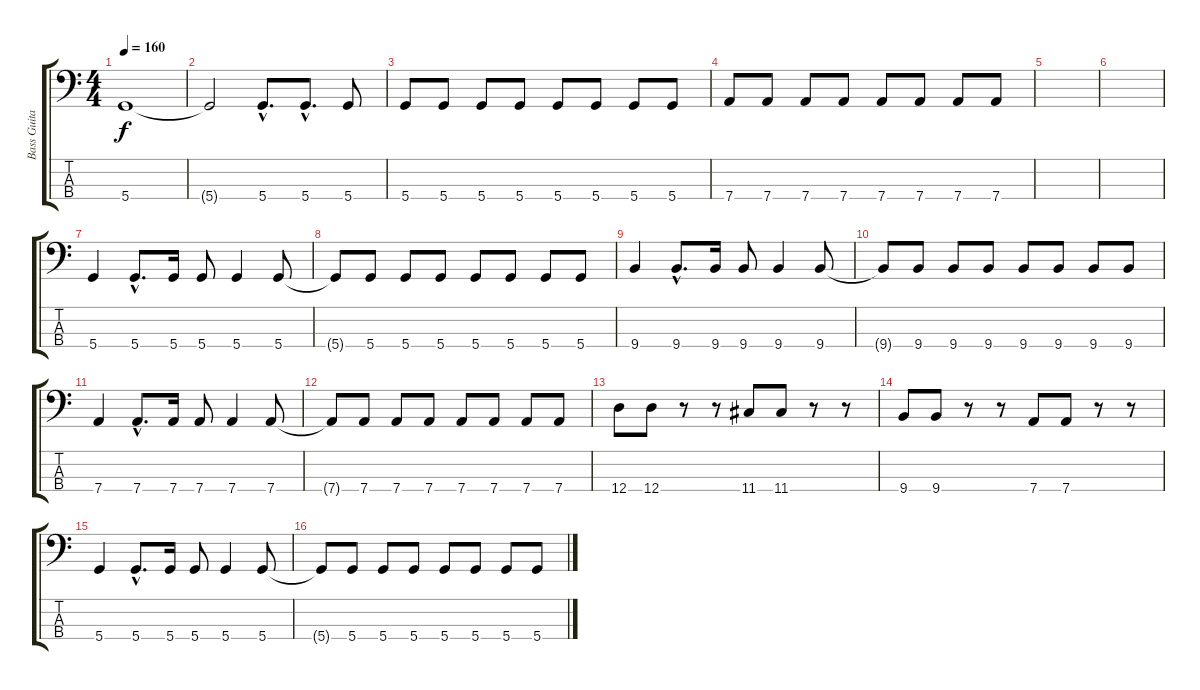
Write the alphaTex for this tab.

\track ("Bass Guitar" "Bass Guita") {instrument electricbasspick}
\staff {score tabs}
\tuning (G2 D2 A1 D1) {hide}
\ts (4 4)
\tempo 160
\clef f4
\ks c
5.4.1{dy f} |
5.4{t}.2 5.4{hac}.8{d} 5.4{hac}.8{d} 5.4.8 |
5.4.8 5.4.8 5.4.8 5.4.8 5.4.8 5.4.8 5.4.8 5.4.8 |
7.4.8 7.4.8 7.4.8 7.4.8 7.4.8 7.4.8 7.4.8 7.4.8 |
|
|
5.4.4 5.4{hac}.8{d} 5.4.16 5.4.8 5.4.4 5.4.8 |
5.4{t}.8 5.4.8 5.4.8 5.4.8 5.4.8 5.4.8 5.4.8 5.4.8 |
9.4.4 9.4{hac}.8{d} 9.4.16 9.4.8 9.4.4 9.4.8 |
9.4{t}.8 9.4.8 9.4.8 9.4.8 9.4.8 9.4.8 9.4.8 9.4.8 |
7.4.4 7.4{hac}.8{d} 7.4.16 7.4.8 7.4.4 7.4.8 |
7.4{t}.8 7.4.8 7.4.8 7.4.8 7.4.8 7.4.8 7.4.8 7.4.8 |
12.4.8 12.4.8 r.8 r.8 11.4.8 11.4.8 r.8 r.8 |
9.4.8 9.4.8 r.8 r.8 7.4.8 7.4.8 r.8 r.8 |
5.4.4 5.4{hac}.8{d} 5.4.16 5.4.8 5.4.4 5.4.8 |
5.4{t}.8 5.4.8 5.4.8 5.4.8 5.4.8 5.4.8 5.4.8 5.4.8
